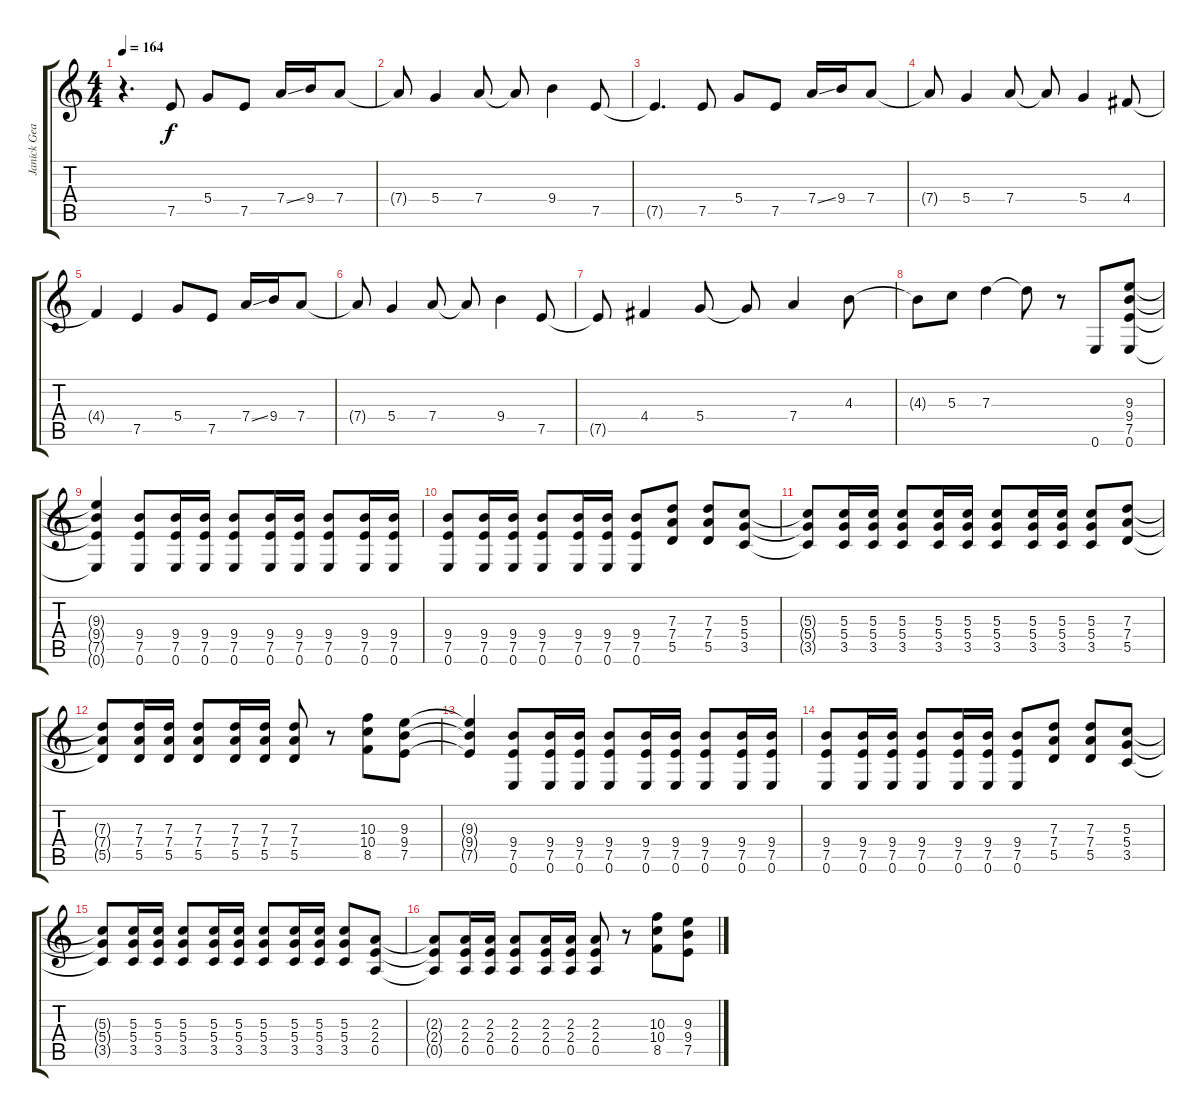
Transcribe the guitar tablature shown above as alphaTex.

\track ("Janick Gears (Guitar 1)" "Janick Gea") {instrument distortionguitar}
\staff {score tabs}
\tuning (E4 B3 G3 D3 A2 E2) {hide}
\ts (4 4)
\tempo 164
\clef g2
\ks c
r.4{d dy f} 7.5.8 5.4.8 7.5.8 7.4{ss}.16 9.4.16 7.4.8 |
7.4{t}.8 5.4.4 7.4.8 7.4{t}.8 9.4.4 7.5.8 |
7.5{t}.4{d} 7.5.8 5.4.8 7.5.8 7.4{ss}.16 9.4.16 7.4.8 |
7.4{t}.8 5.4.4 7.4.8 7.4{t}.8 5.4.4 4.4.8 |
4.4{t}.4 7.5.4 5.4.8 7.5.8 7.4{ss}.16 9.4.16 7.4.8 |
7.4{t}.8 5.4.4 7.4.8 7.4{t}.8 9.4.4 7.5.8 |
7.5{t}.8 4.4.4 5.4.8 5.4{t}.8 7.4.4 4.3.8 |
4.3{t}.8 5.3.8 7.3.4 7.3{t}.8 r.8 0.6.8 (9.3 9.4 7.5 0.6).8 |
(9.3{t} 9.4{t} 7.5{t} 0.6{t}).4 (9.4 7.5 0.6).8 (9.4 7.5 0.6).16 (9.4 7.5 0.6).16 (9.4 7.5 0.6).8 (9.4 7.5 0.6).16 (9.4 7.5 0.6).16 (9.4 7.5 0.6).8 (9.4 7.5 0.6).16 (9.4 7.5 0.6).16 |
(9.4 7.5 0.6).8 (9.4 7.5 0.6).16 (9.4 7.5 0.6).16 (9.4 7.5 0.6).8 (9.4 7.5 0.6).16 (9.4 7.5 0.6).16 (9.4 7.5 0.6).8 (7.3 7.4 5.5).8 (7.3 7.4 5.5).8 (5.3 5.4 3.5).8 |
(5.3{t} 5.4{t} 3.5{t}).8 (5.3 5.4 3.5).16 (5.3 5.4 3.5).16 (5.3 5.4 3.5).8 (5.3 5.4 3.5).16 (5.3 5.4 3.5).16 (5.3 5.4 3.5).8 (5.3 5.4 3.5).16 (5.3 5.4 3.5).16 (5.3 5.4 3.5).8 (7.3 7.4 5.5).8 |
(7.3{t} 7.4{t} 5.5{t}).8 (7.3 7.4 5.5).16 (7.3 7.4 5.5).16 (7.3 7.4 5.5).8 (7.3 7.4 5.5).16 (7.3 7.4 5.5).16 (7.3 7.4 5.5).8 r.8 (10.3 10.4 8.5).8 (9.3 9.4 7.5).8 |
(9.3{t} 9.4{t} 7.5{t}).4 (9.4 7.5 0.6).8 (9.4 7.5 0.6).16 (9.4 7.5 0.6).16 (9.4 7.5 0.6).8 (9.4 7.5 0.6).16 (9.4 7.5 0.6).16 (9.4 7.5 0.6).8 (9.4 7.5 0.6).16 (9.4 7.5 0.6).16 |
(9.4 7.5 0.6).8 (9.4 7.5 0.6).16 (9.4 7.5 0.6).16 (9.4 7.5 0.6).8 (9.4 7.5 0.6).16 (9.4 7.5 0.6).16 (9.4 7.5 0.6).8 (7.3 7.4 5.5).8 (7.3 7.4 5.5).8 (5.3 5.4 3.5).8 |
(5.3{t} 5.4{t} 3.5{t}).8 (5.3 5.4 3.5).16 (5.3 5.4 3.5).16 (5.3 5.4 3.5).8 (5.3 5.4 3.5).16 (5.3 5.4 3.5).16 (5.3 5.4 3.5).8 (5.3 5.4 3.5).16 (5.3 5.4 3.5).16 (5.3 5.4 3.5).8 (2.3 2.4 0.5).8 |
(2.3{t} 2.4{t} 0.5{t}).8 (2.3 2.4 0.5).16 (2.3 2.4 0.5).16 (2.3 2.4 0.5).8 (2.3 2.4 0.5).16 (2.3 2.4 0.5).16 (2.3 2.4 0.5).8 r.8 (10.3 10.4 8.5).8 (9.3 9.4 7.5).8
